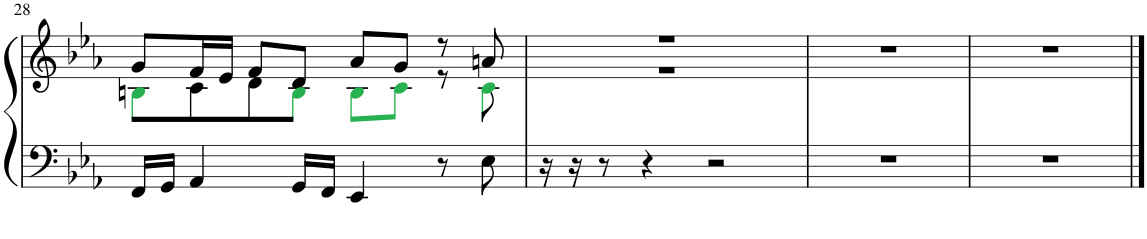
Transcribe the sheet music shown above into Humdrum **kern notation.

**kern	**kern
*part1	*part1
*staff2	*staff1
*I"Piano	*
*I'Pno.	*
!!LO:PB:g=z
*clefF4	*clefG2
*k[b-e-a-]	*k[b-e-a-]
*M4/4	*M4/4
*met(c)	*met(c)
=28	=28
*	*^
16FF/LL	8g/L	8Bni\L
16GG/JJ	.	.
4AA-/	16f/L	8c\
.	16e-/JJ	.
.	8f/L	8d\
16GG/LL	8d/J	8Bj\J
16FF/JJ	.	.
4EE-/	8a-/L	8BZ\L
.	8g/J	8cZ\J
8r	8r	8r
8E-\	8an/	8cZ\
=29	=29	=29
16r	1r	1r
16r	.	.
8r	.	.
4r	.	.
2r	.	.
*	*v	*v
=30	=30
1r	1r
=31	=31
1r	1r
==	==
*-	*-
